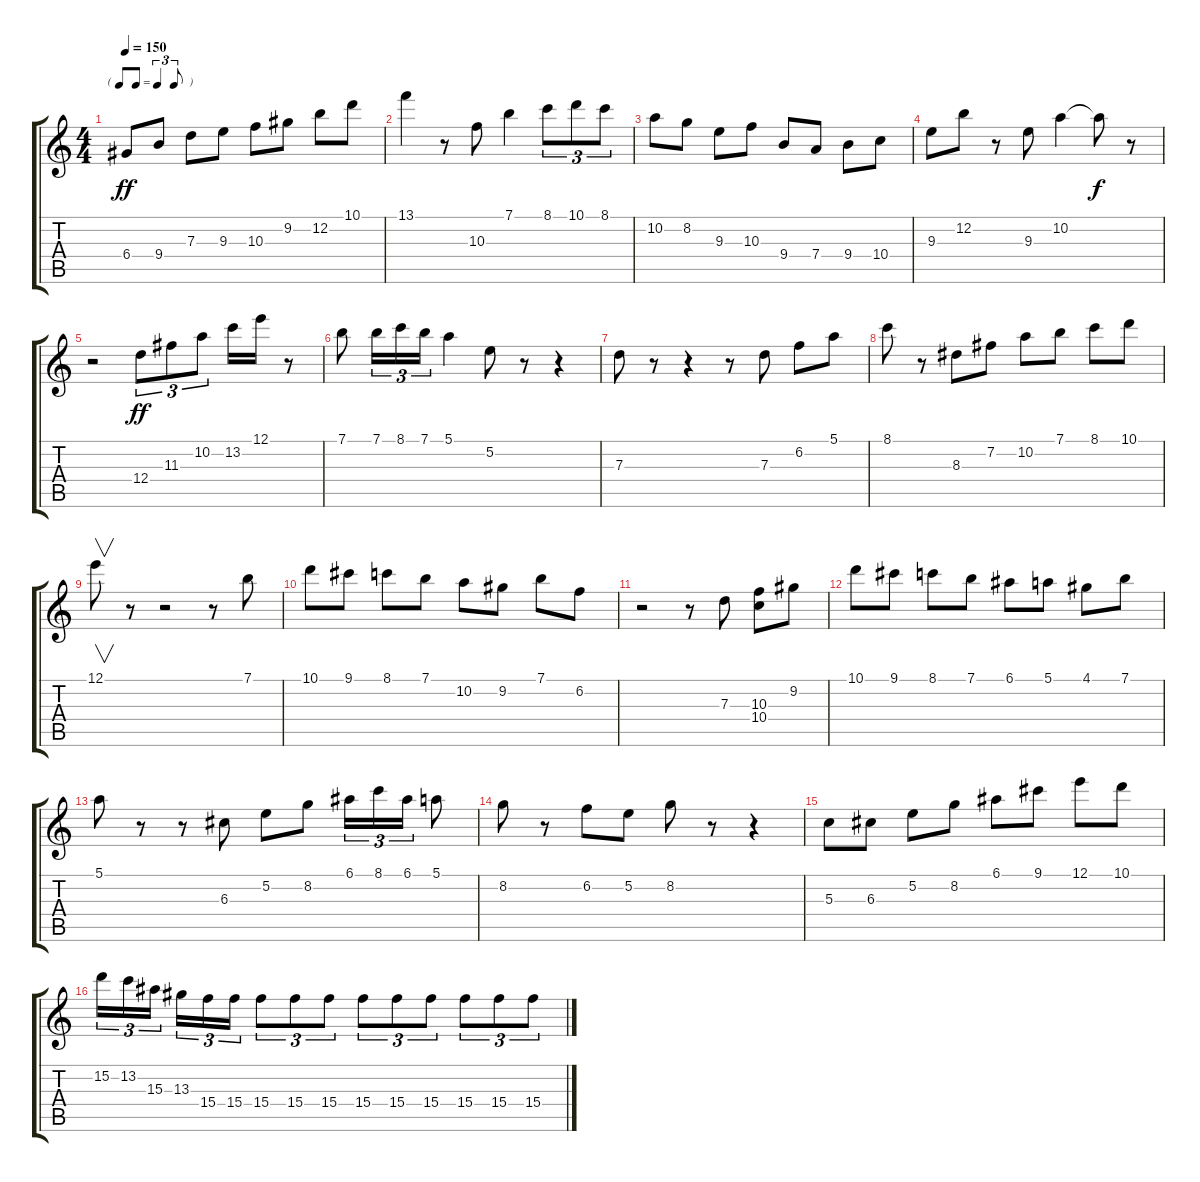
\track "" {instrument acousticguitarnylon}
\staff {score tabs}
\tuning (E4 B3 G3 D3 A2 E2) {hide}
\ts (4 4)
\tf triplet8th
\tempo 150
\clef g2
\ks c
6.4.8{dy ff} 9.4.8 7.3.8 9.3.8 10.3.8 9.2.8 12.2.8 10.1.8 |
13.1.4 r.8 10.3.8 7.1.4 8.1.8{tu (3 2)} 10.1.8{tu (3 2)} 8.1.8{tu (3 2)} |
10.2.8 8.2.8 9.3.8 10.3.8 9.4.8 7.4.8 9.4.8 10.4.8 |
9.3.8 12.2.8 r.8 9.3.8 10.2.4 10.2{t}.8{dy f} r.8 |
r.2 12.4.8{tu (3 2) dy ff} 11.3.8{tu (3 2)} 10.2.8{tu (3 2)} 13.2.16 12.1.16 r.8 |
7.1.8 7.1.16{tu (3 2)} 8.1.16{tu (3 2)} 7.1.16{tu (3 2)} 5.1.4 5.2.8 r.8 r.4 |
7.3.8 r.8 r.4 r.8 7.3.8 6.2.8 5.1.8 |
8.1.8 r.8 8.3.8 7.2.8 10.2.8 7.1.8 8.1.8 10.1.8 |
12.1.8{v} r.8 r.2 r.8 7.1.8 |
10.1.8 9.1.8 8.1.8 7.1.8 10.2.8 9.2.8 7.1.8 6.2.8 |
r.2 r.8 7.3.8 (10.3 10.4).8 9.2.8 |
10.1.8 9.1.8 8.1.8 7.1.8 6.1.8 5.1.8 4.1.8 7.1.8 |
5.1.8 r.8 r.8 6.3.8 5.2.8 8.2.8 6.1.16{tu (3 2)} 8.1.16{tu (3 2)} 6.1.16{tu (3 2)} 5.1.8 |
8.2.8 r.8 6.2.8 5.2.8 8.2.8 r.8 r.4 |
5.3.8 6.3.8 5.2.8 8.2.8 6.1.8 9.1.8 12.1.8 10.1.8 |
15.2.16{tu (3 2)} 13.2.16{tu (3 2)} 15.3.16{tu (3 2)} 13.3.16{tu (3 2)} 15.4.16{tu (3 2)} 15.4.16{tu (3 2)} 15.4.8{tu (3 2)} 15.4.8{tu (3 2)} 15.4.8{tu (3 2)} 15.4.8{tu (3 2)} 15.4.8{tu (3 2)} 15.4.8{tu (3 2)} 15.4.8{tu (3 2)} 15.4.8{tu (3 2)} 15.4.8{tu (3 2)}
